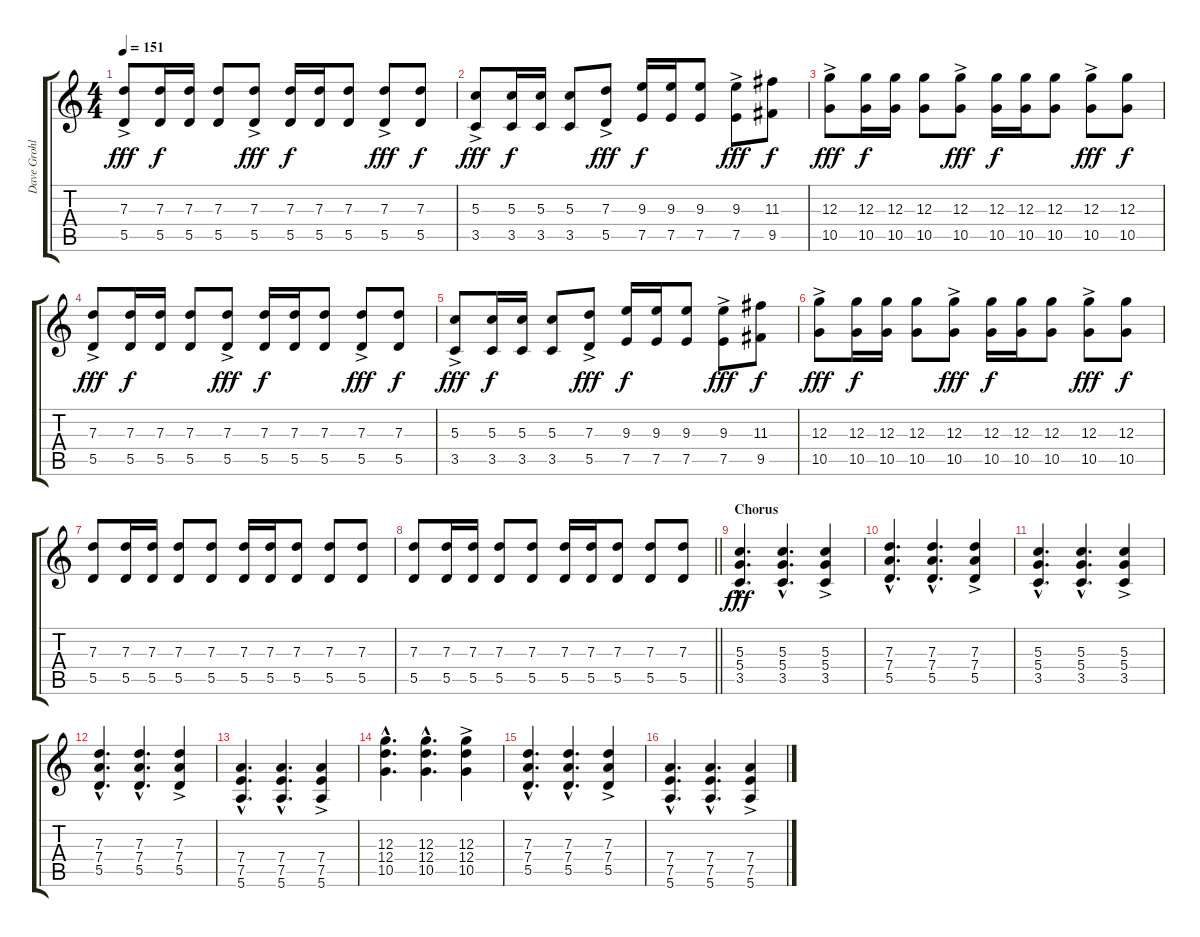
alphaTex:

\track ("Dave Grohl" "Dave Grohl") {instrument electricguitarclean}
\staff {score tabs}
\tuning (E4 B3 G3 D3 A2 E2) {hide}
\ts (4 4)
\tempo 151
\clef g2
\ks c
(7.3{ac} 5.5{ac}).8{dy fff} (7.3 5.5).16{dy f} (7.3 5.5).16 (7.3 5.5).8 (7.3{ac} 5.5{ac}).8{dy fff} (7.3 5.5).16{dy f} (7.3 5.5).16 (7.3 5.5).8 (7.3{ac} 5.5{ac}).8{dy fff} (7.3 5.5).8{dy f} |
(5.3{ac} 3.5{ac}).8{dy fff} (5.3 3.5).16{dy f} (5.3 3.5).16 (5.3 3.5).8 (7.3{ac} 5.5{ac}).8{dy fff} (9.3 7.5).16{dy f} (9.3 7.5).16 (9.3 7.5).8 (9.3{ac} 7.5{ac}).8{dy fff} (11.3 9.5).8{dy f} |
(12.3{ac} 10.5{ac}).8{dy fff} (12.3 10.5).16{dy f} (12.3 10.5).16 (12.3 10.5).8 (12.3{ac} 10.5{ac}).8{dy fff} (12.3 10.5).16{dy f} (12.3 10.5).16 (12.3 10.5).8 (12.3{ac} 10.5{ac}).8{dy fff} (12.3 10.5).8{dy f} |
(7.3{ac} 5.5{ac}).8{dy fff} (7.3 5.5).16{dy f} (7.3 5.5).16 (7.3 5.5).8 (7.3{ac} 5.5{ac}).8{dy fff} (7.3 5.5).16{dy f} (7.3 5.5).16 (7.3 5.5).8 (7.3{ac} 5.5{ac}).8{dy fff} (7.3 5.5).8{dy f} |
(5.3{ac} 3.5{ac}).8{dy fff} (5.3 3.5).16{dy f} (5.3 3.5).16 (5.3 3.5).8 (7.3{ac} 5.5{ac}).8{dy fff} (9.3 7.5).16{dy f} (9.3 7.5).16 (9.3 7.5).8 (9.3{ac} 7.5{ac}).8{dy fff} (11.3 9.5).8{dy f} |
(12.3{ac} 10.5{ac}).8{dy fff} (12.3 10.5).16{dy f} (12.3 10.5).16 (12.3 10.5).8 (12.3{ac} 10.5{ac}).8{dy fff} (12.3 10.5).16{dy f} (12.3 10.5).16 (12.3 10.5).8 (12.3{ac} 10.5{ac}).8{dy fff} (12.3 10.5).8{dy f} |
(7.3 5.5).8 (7.3 5.5).16 (7.3 5.5).16 (7.3 5.5).8 (7.3 5.5).8 (7.3 5.5).16 (7.3 5.5).16 (7.3 5.5).8 (7.3 5.5).8 (7.3 5.5).8 |
\barLineRight lightlight
(7.3 5.5).8 (7.3 5.5).16 (7.3 5.5).16 (7.3 5.5).8 (7.3 5.5).8 (7.3 5.5).16 (7.3 5.5).16 (7.3 5.5).8 (7.3 5.5).8 (7.3 5.5).8 |
\section ("" "Chorus")
(5.3{hac} 5.4{hac} 3.5{hac}).4{d dy fff} (5.3{hac} 5.4{hac} 3.5{hac}).4{d} (5.3{ac} 5.4{ac} 3.5{ac}).4 |
(7.3{hac} 7.4{hac} 5.5{hac}).4{d} (7.3{hac} 7.4{hac} 5.5{hac}).4{d} (7.3{ac} 7.4{ac} 5.5{ac}).4 |
(5.3{hac} 5.4{hac} 3.5{hac}).4{d} (5.3{hac} 5.4{hac} 3.5{hac}).4{d} (5.3{ac} 5.4{ac} 3.5{ac}).4 |
(7.3{hac} 7.4{hac} 5.5{hac}).4{d} (7.3{hac} 7.4{hac} 5.5{hac}).4{d} (7.3{ac} 7.4{ac} 5.5{ac}).4 |
(7.4{hac} 7.5{hac} 5.6{hac}).4{d} (7.4{hac} 7.5{hac} 5.6{hac}).4{d} (7.4{ac} 7.5{ac} 5.6{ac}).4 |
(12.3{hac} 12.4{hac} 10.5{hac}).4{d} (12.3{hac} 12.4{hac} 10.5{hac}).4{d} (12.3{ac} 12.4{ac} 10.5{ac}).4 |
(7.3{hac} 7.4{hac} 5.5{hac}).4{d} (7.3{hac} 7.4{hac} 5.5{hac}).4{d} (7.3{ac} 7.4{ac} 5.5{ac}).4 |
(7.4{hac} 7.5{hac} 5.6{hac}).4{d} (7.4{hac} 7.5{hac} 5.6{hac}).4{d} (7.4{ac} 7.5{ac} 5.6{ac}).4
